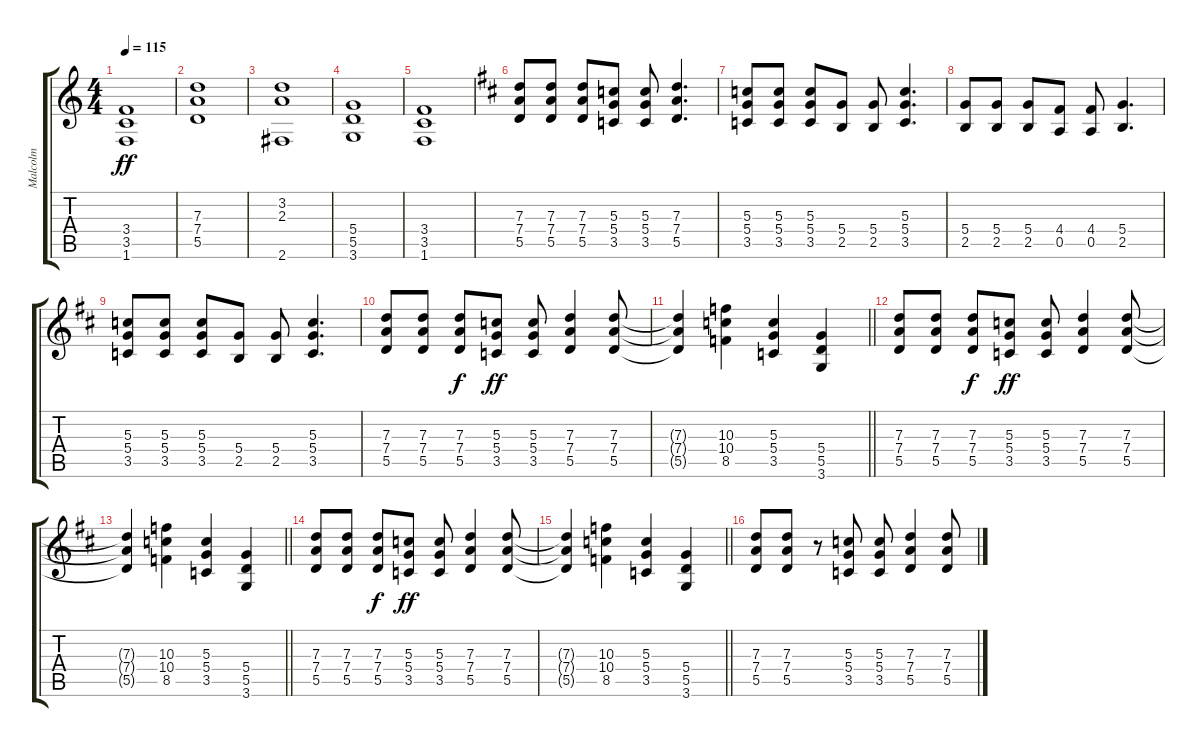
\track ("Malcolm" "Malcolm") {instrument overdrivenguitar}
\staff {score tabs}
\tuning (E4 B3 G3 D3 A2 E2) {hide}
\ts (4 4)
\tempo 115
\clef g2
\ks c
(3.4 3.5 1.6).1{dy ff} |
(7.3 7.4 5.5).1 |
(3.2 2.3 2.6).1 |
(5.4 5.5 3.6).1 |
(3.4 3.5 1.6).1 |
\ks d
(7.3 7.4 5.5).8 (7.3 7.4 5.5).8 (7.3 7.4 5.5).8 (5.3 5.4 3.5).8 (5.3 5.4 3.5).8 (7.3 7.4 5.5).4{d} |
(5.3 5.4 3.5).8 (5.3 5.4 3.5).8 (5.3 5.4 3.5).8 (5.4 2.5).8 (5.4 2.5).8 (5.3 5.4 3.5).4{d} |
(5.4 2.5).8 (5.4 2.5).8 (5.4 2.5).8 (4.4 0.5).8 (4.4 0.5).8 (5.4 2.5).4{d} |
(5.3 5.4 3.5).8 (5.3 5.4 3.5).8 (5.3 5.4 3.5).8 (5.4 2.5).8 (5.4 2.5).8 (5.3 5.4 3.5).4{d} |
(7.3 7.4 5.5).8 (7.3 7.4 5.5).8 (7.3 7.4 5.5).8{dy f} (5.3 5.4 3.5).8{dy ff} (5.3 5.4 3.5).8 (7.3 7.4 5.5).4 (7.3 7.4 5.5).8 |
\barLineRight lightlight
(7.3{t} 7.4{t} 5.5{t}).4 (10.3 10.4 8.5).4 (5.3 5.4 3.5).4 (5.4 5.5 3.6).4 |
(7.3 7.4 5.5).8 (7.3 7.4 5.5).8 (7.3 7.4 5.5).8{dy f} (5.3 5.4 3.5).8{dy ff} (5.3 5.4 3.5).8 (7.3 7.4 5.5).4 (7.3 7.4 5.5).8 |
\barLineRight lightlight
(7.3{t} 7.4{t} 5.5{t}).4 (10.3 10.4 8.5).4 (5.3 5.4 3.5).4 (5.4 5.5 3.6).4 |
(7.3 7.4 5.5).8 (7.3 7.4 5.5).8 (7.3 7.4 5.5).8{dy f} (5.3 5.4 3.5).8{dy ff} (5.3 5.4 3.5).8 (7.3 7.4 5.5).4 (7.3 7.4 5.5).8 |
\barLineRight lightlight
(7.3{t} 7.4{t} 5.5{t}).4 (10.3 10.4 8.5).4 (5.3 5.4 3.5).4 (5.4 5.5 3.6).4 |
(7.3 7.4 5.5).8 (7.3 7.4 5.5).8 r.8 (5.3 5.4 3.5).8 (5.3 5.4 3.5).8 (7.3 7.4 5.5).4 (7.3 7.4 5.5).8
